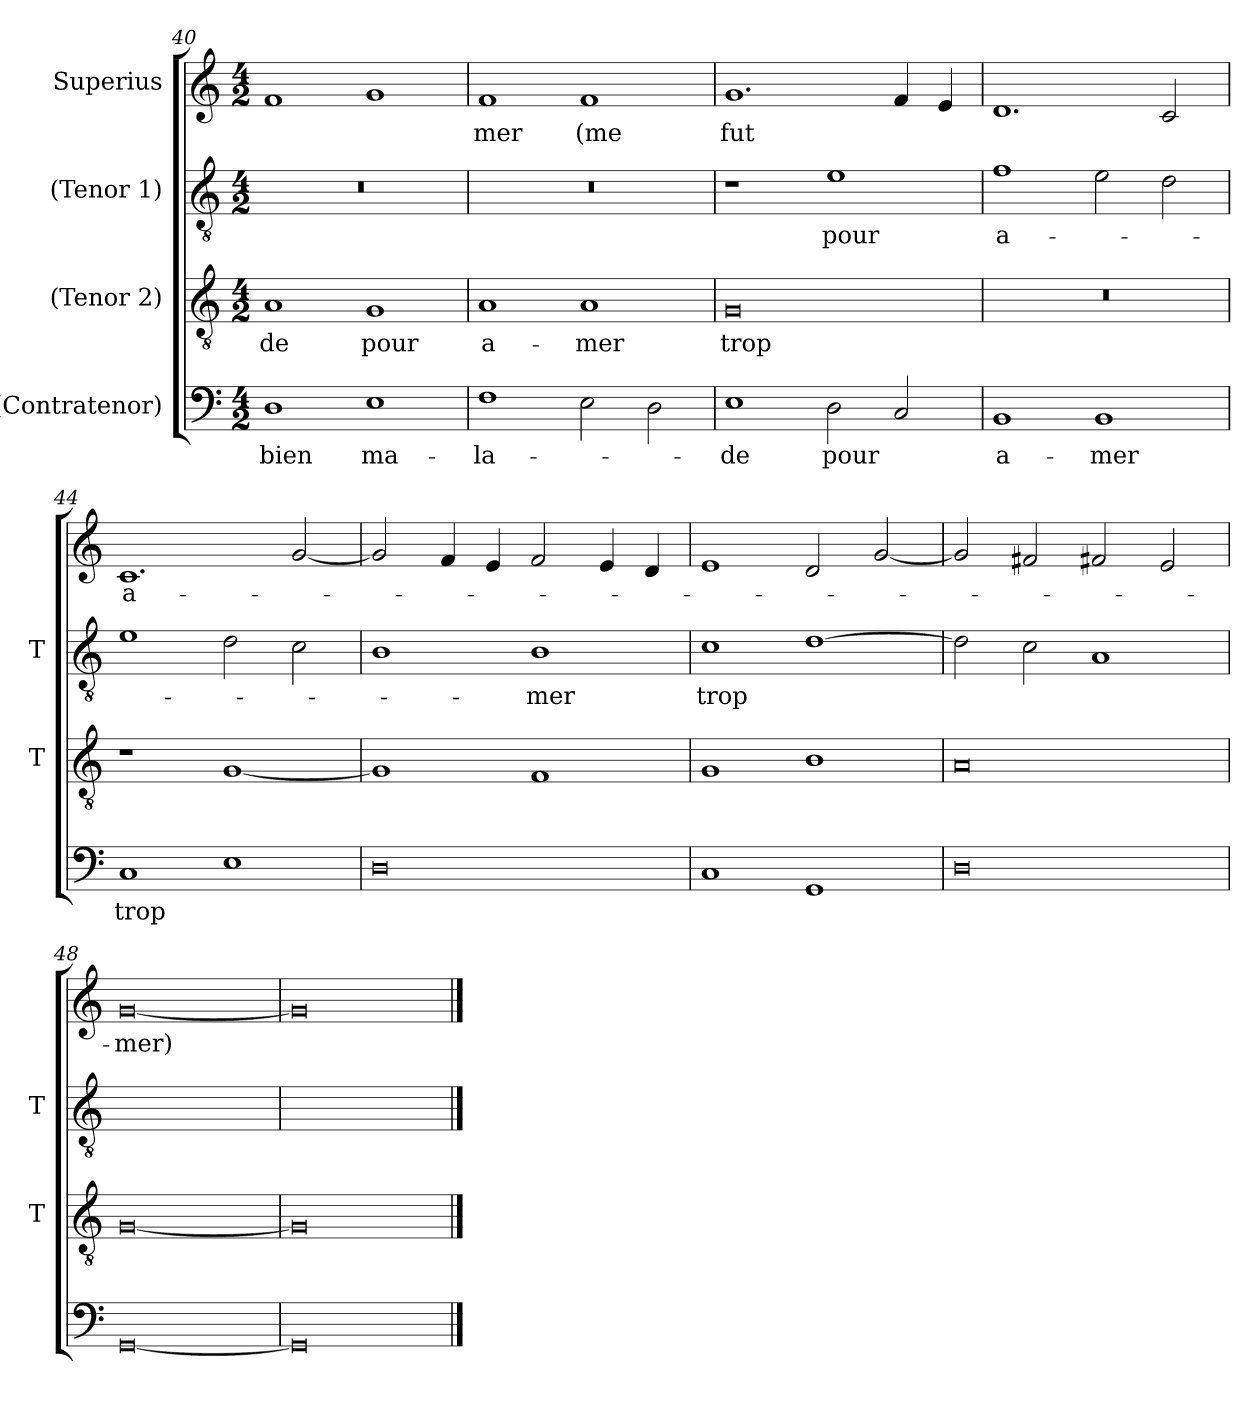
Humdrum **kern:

**kern	**text	**kern	**text	**kern	**text	**kern	**text
*part4	*part4	*part3	*part3	*part2	*part2	*part1	*part1
*staff4	*staff4	*staff3	*staff3	*staff2	*staff2	*staff1	*staff1
*I"(Contratenor)	*	*I"(Tenor 2)	*	*I"(Tenor 1)	*	*I"Superius	*
*	*	*I'T	*	*I'T	*	*	*
*clefF4	*	*clefGv2	*	*clefGv2	*	*clefG2	*
*M4/2	*	*M4/2	*	*M4/2	*	*M4/2	*
=40	=40	=40	=40	=40	=40	=40	=40
1D	-bien	1A	-de	0r	.	1f	.
1E	ma-	1G	-pour	.	.	1g	.
=41	=41	=41	=41	=41	=41	=41	=41
1F	-la-	1A	a-	0r	.	1f	-mer
2E	.	1A	-mer	.	.	1f	-(me
2D	.	.	.	.	.	.	.
=42	=42	=42	=42	=42	=42	=42	=42
1E	-de	0G	-trop	1r	.	1.g	-fut
2D	-pour	.	.	1e	-pour	.	.
2C	.	.	.	.	.	4f	.
.	.	.	.	.	.	4e	.
=43	=43	=43	=43	=43	=43	=43	=43
1BB	a-	0r	.	1f	a-	1.d	.
1BB	-mer	.	.	2e	.	.	.
.	.	.	.	2d	.	2c	.
=44	=44	=44	=44	=44	=44	=44	=44
1C	-trop	1r	.	1e	.	1.c	a-
1E	.	[1G	.	2d	.	.	.
.	.	.	.	2c	.	[2g	.
=45	=45	=45	=45	=45	=45	=45	=45
0D	.	1G]	.	1B	.	2g]	.
.	.	.	.	.	.	4f	.
.	.	.	.	.	.	4e	.
.	.	1F	.	1B	-mer	2f	.
.	.	.	.	.	.	4e	.
.	.	.	.	.	.	4d	.
=46	=46	=46	=46	=46	=46	=46	=46
1C	.	1G	.	1c	-trop	1e	.
1GG	.	1B	.	[1d	.	2d	.
.	.	.	.	.	.	[2g	.
=47	=47	=47	=47	=47	=47	=47	=47
0D	.	0A	.	2d]	.	2g]	.
.	.	.	.	2c	.	2f#X	.
.	.	.	.	1A	.	2f#X	.
.	.	.	.	.	.	2e	.
=48	=48	=48	=48	=48	=48	=48	=48
[0GG	.	[0G	.	0ryy	.	[0g	-mer)
=49	=49	=49	=49	=49	=49	=49	=49
0GG]	.	0G]	.	0ryy	.	0g]	.
==	==	==	==	==	==	==	==
*-	*-	*-	*-	*-	*-	*-	*-
